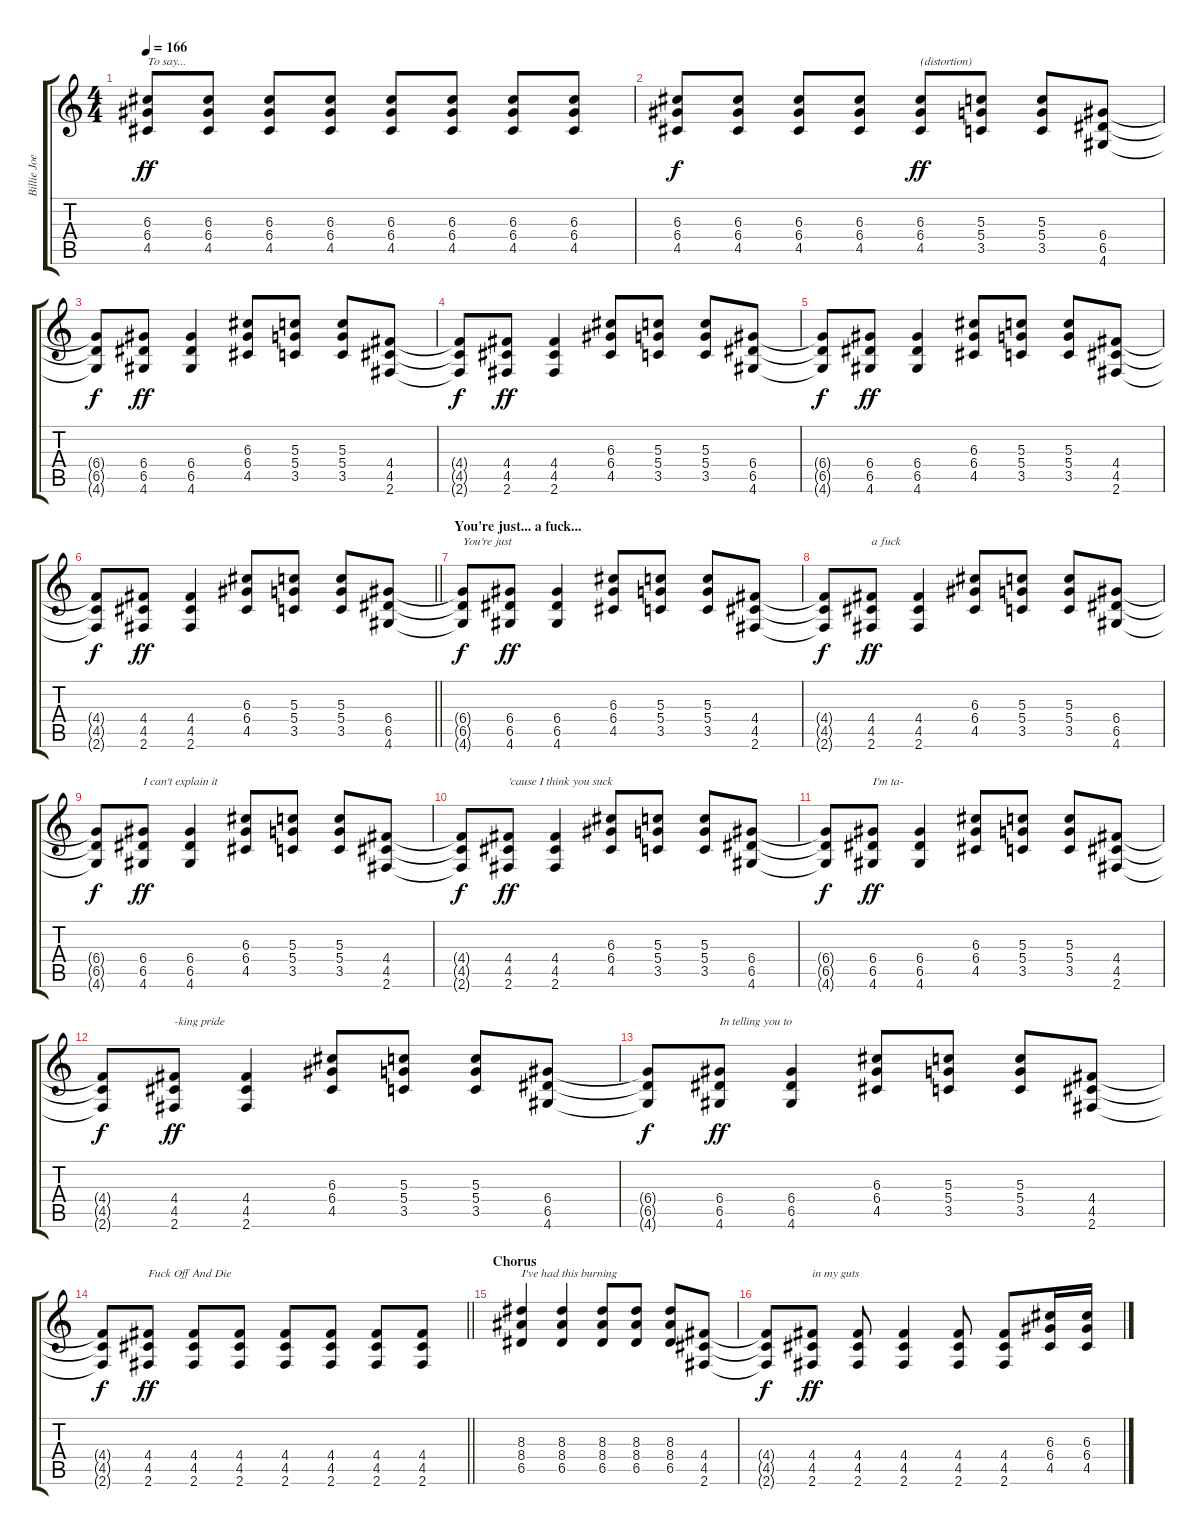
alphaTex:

\track ("Billie Joe Armstrong (Guitar Double)" "Billie Joe") {instrument acousticguitarsteel}
\staff {score tabs}
\tuning (E4 B3 G3 D3 A2 E2) {hide}
\ts (4 4)
\tempo 166
\clef g2
\ks c
(6.3 6.4 4.5).8{txt "To say..." dy ff} (6.3 6.4 4.5).8 (6.3 6.4 4.5).8 (6.3 6.4 4.5).8 (6.3 6.4 4.5).8 (6.3 6.4 4.5).8 (6.3 6.4 4.5).8 (6.3 6.4 4.5).8 |
(6.3 6.4 4.5).8{dy f} (6.3 6.4 4.5).8 (6.3 6.4 4.5).8 (6.3 6.4 4.5).8 (6.3 6.4 4.5).8{txt "(distortion)" dy ff volume 8 instrument overdrivenguitar} (5.3 5.4 3.5).8 (5.3 5.4 3.5).8 (6.4 6.5 4.6).8 |
(6.4{t} 6.5{t} 4.6{t}).8{dy f} (6.4 6.5 4.6).8{dy ff} (6.4 6.5 4.6).4 (6.3 6.4 4.5).8 (5.3 5.4 3.5).8 (5.3 5.4 3.5).8 (4.4 4.5 2.6).8 |
(4.4{t} 4.5{t} 2.6{t}).8{dy f} (4.4 4.5 2.6).8{dy ff} (4.4 4.5 2.6).4 (6.3 6.4 4.5).8 (5.3 5.4 3.5).8 (5.3 5.4 3.5).8 (6.4 6.5 4.6).8 |
(6.4{t} 6.5{t} 4.6{t}).8{dy f} (6.4 6.5 4.6).8{dy ff} (6.4 6.5 4.6).4 (6.3 6.4 4.5).8 (5.3 5.4 3.5).8 (5.3 5.4 3.5).8 (4.4 4.5 2.6).8 |
\barLineRight lightlight
(4.4{t} 4.5{t} 2.6{t}).8{dy f} (4.4 4.5 2.6).8{dy ff} (4.4 4.5 2.6).4 (6.3 6.4 4.5).8 (5.3 5.4 3.5).8 (5.3 5.4 3.5).8 (6.4 6.5 4.6).8 |
\section ("" "You're just... a fuck...")
(6.4{t} 6.5{t} 4.6{t}).8{txt "You're just" dy f} (6.4 6.5 4.6).8{dy ff} (6.4 6.5 4.6).4 (6.3 6.4 4.5).8 (5.3 5.4 3.5).8 (5.3 5.4 3.5).8 (4.4 4.5 2.6).8 |
(4.4{t} 4.5{t} 2.6{t}).8{dy f} (4.4 4.5 2.6).8{txt "a fuck" dy ff} (4.4 4.5 2.6).4 (6.3 6.4 4.5).8 (5.3 5.4 3.5).8 (5.3 5.4 3.5).8 (6.4 6.5 4.6).8 |
(6.4{t} 6.5{t} 4.6{t}).8{dy f} (6.4 6.5 4.6).8{txt "I can't explain it " dy ff} (6.4 6.5 4.6).4 (6.3 6.4 4.5).8 (5.3 5.4 3.5).8 (5.3 5.4 3.5).8 (4.4 4.5 2.6).8 |
(4.4{t} 4.5{t} 2.6{t}).8{dy f} (4.4 4.5 2.6).8{txt "'cause I think you suck" dy ff} (4.4 4.5 2.6).4 (6.3 6.4 4.5).8 (5.3 5.4 3.5).8 (5.3 5.4 3.5).8 (6.4 6.5 4.6).8 |
(6.4{t} 6.5{t} 4.6{t}).8{dy f} (6.4 6.5 4.6).8{txt "I'm ta-" dy ff} (6.4 6.5 4.6).4 (6.3 6.4 4.5).8 (5.3 5.4 3.5).8 (5.3 5.4 3.5).8 (4.4 4.5 2.6).8 |
(4.4{t} 4.5{t} 2.6{t}).8{dy f} (4.4 4.5 2.6).8{txt "-king pride" dy ff} (4.4 4.5 2.6).4 (6.3 6.4 4.5).8 (5.3 5.4 3.5).8 (5.3 5.4 3.5).8 (6.4 6.5 4.6).8 |
(6.4{t} 6.5{t} 4.6{t}).8{dy f} (6.4 6.5 4.6).8{txt "In telling you to " dy ff} (6.4 6.5 4.6).4 (6.3 6.4 4.5).8 (5.3 5.4 3.5).8 (5.3 5.4 3.5).8 (4.4 4.5 2.6).8 |
\barLineRight lightlight
(4.4{t} 4.5{t} 2.6{t}).8{dy f} (4.4 4.5 2.6).8{txt "Fuck Off And Die" dy ff} (4.4 4.5 2.6).8 (4.4 4.5 2.6).8 (4.4 4.5 2.6).8 (4.4 4.5 2.6).8 (4.4 4.5 2.6).8 (4.4 4.5 2.6).8 |
\section ("" "Chorus")
(8.3 8.4 6.5).4{txt "I've had this burning"} (8.3 8.4 6.5).4 (8.3 8.4 6.5).8 (8.3 8.4 6.5).8 (8.3 8.4 6.5).8 (4.4 4.5 2.6).8 |
(4.4{t} 4.5{t} 2.6{t}).8{dy f} (4.4 4.5 2.6).8{txt "in my guts " dy ff} (4.4 4.5 2.6).8 (4.4 4.5 2.6).4 (4.4 4.5 2.6).8 (4.4 4.5 2.6).8 (6.3 6.4 4.5).16 (6.3 6.4 4.5).16
